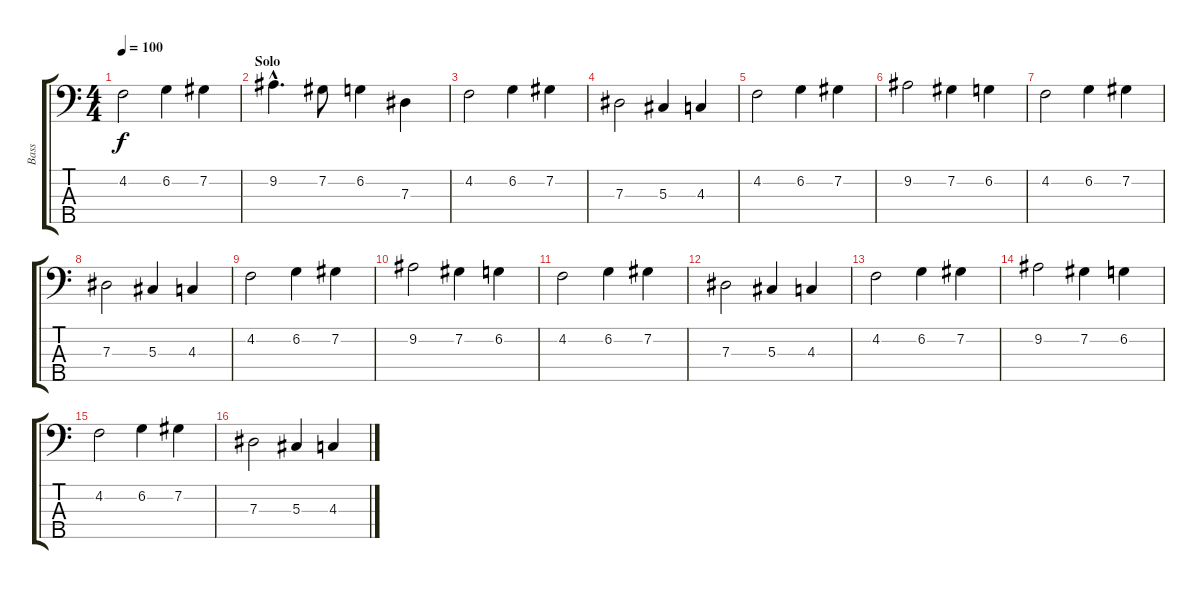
\track ("Bass" "Bass") {instrument electricbassfinger}
\staff {score tabs}
\tuning (Gb2 Db2 Ab1 Eb1 Bb0) {hide}
\ts (4 4)
\tempo 100
\clef f4
\ks c
4.2.2{dy f} 6.2.4 7.2.4 |
\section ("" "Solo")
9.2{hac}.4{d} 7.2.8 6.2.4 7.3.4 |
4.2.2 6.2.4 7.2.4 |
7.3.2 5.3.4 4.3.4 |
4.2.2 6.2.4 7.2.4 |
9.2.2 7.2.4 6.2.4 |
4.2.2 6.2.4 7.2.4 |
7.3.2 5.3.4 4.3.4 |
4.2.2 6.2.4 7.2.4 |
9.2.2 7.2.4 6.2.4 |
4.2.2 6.2.4 7.2.4 |
7.3.2 5.3.4 4.3.4 |
4.2.2 6.2.4 7.2.4 |
9.2.2 7.2.4 6.2.4 |
4.2.2 6.2.4 7.2.4 |
7.3.2 5.3.4 4.3.4
